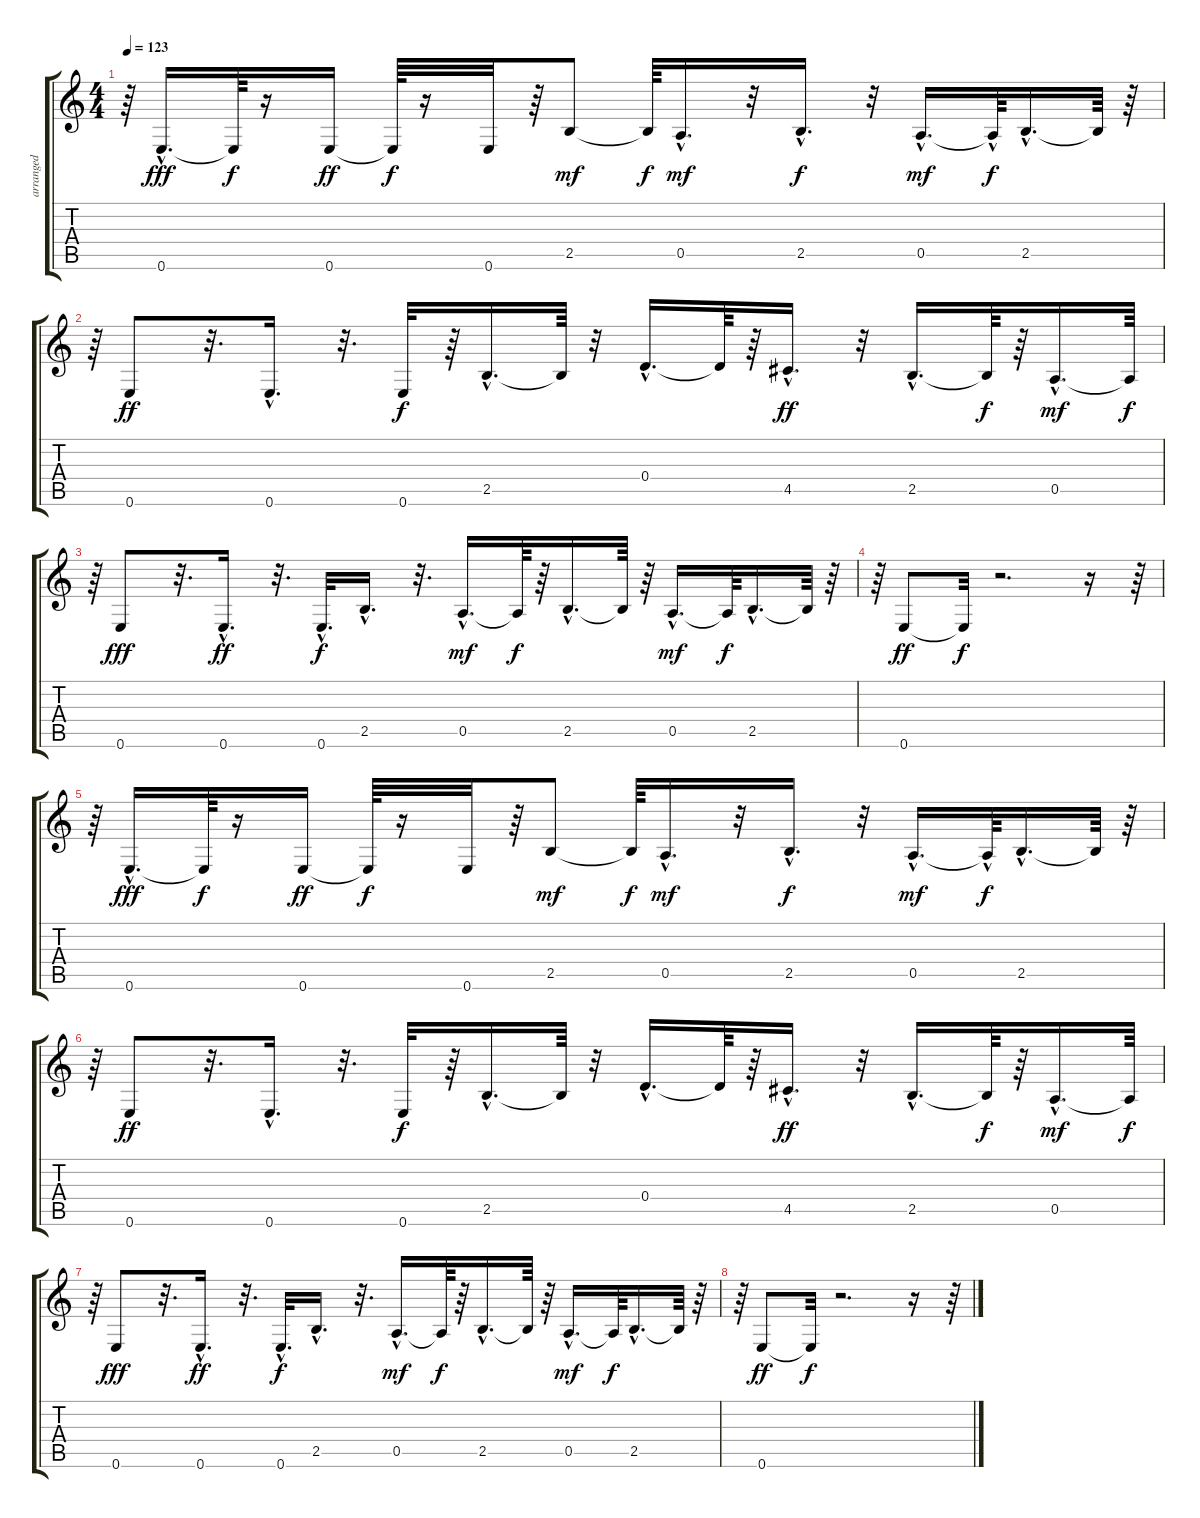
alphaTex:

\track ("arranged" "arranged") {instrument electricguitarclean}
\staff {score tabs}
\tuning (E4 B3 G3 D3 A2 E2) {hide}
\ts (4 4)
\tempo 123
\clef g2
\ks c
r.64{dy fff instrument electricguitarclean} 0.6{hac}.16{d} 0.6{t}.64{dy f} r.16 0.6.16{dy ff} 0.6{t}.64{dy f} r.16 0.6.32 r.64 2.5.8{dy mf} 2.5{t}.64{dy f} 0.5{hac}.16{d dy mf} r.32 2.5{hac}.16{d dy f} r.32 0.5{hac}.16{d dy mf} 0.5{hac t}.64{dy f} 2.5{hac}.16{d} 2.5{t}.64 r.64 |
r.64 0.6.8{dy ff} r.32{d} 0.6{hac}.16{d} r.32{d} 0.6.32{dy f} r.64 2.5{hac}.16{d} 2.5{t}.64 r.32 0.4{hac}.16{d} 0.4{t}.64 r.64 4.5{hac}.16{d dy ff} r.32 2.5{hac}.16{d} 2.5{t}.64{dy f} r.64 0.5{hac}.16{d dy mf} 0.5{t}.64{dy f} |
r.64 0.6.8{dy fff} r.32{d} 0.6{hac}.16{d dy ff} r.32{d} 0.6{hac}.32{d dy f} 2.5{hac}.16{d} r.32{d} 0.5{hac}.16{d dy mf} 0.5{t}.64{dy f} r.64 2.5{hac}.16{d} 2.5{t}.64 r.64 0.5{hac}.16{d dy mf} 0.5{t}.64{dy f} 2.5{hac}.16{d} 2.5{t}.64 r.64 |
r.64 0.6.8{dy ff} 0.6{t}.32{dy f} r.2{d} r.16 r.64 |
r.64 0.6{hac}.16{d dy fff} 0.6{t}.64{dy f} r.16 0.6.16{dy ff} 0.6{t}.64{dy f} r.16 0.6.32 r.64 2.5.8{dy mf} 2.5{t}.64{dy f} 0.5{hac}.16{d dy mf} r.32 2.5{hac}.16{d dy f} r.32 0.5{hac}.16{d dy mf} 0.5{hac t}.64{dy f} 2.5{hac}.16{d} 2.5{t}.64 r.64 |
r.64 0.6.8{dy ff} r.32{d} 0.6{hac}.16{d} r.32{d} 0.6.32{dy f} r.64 2.5{hac}.16{d} 2.5{t}.64 r.32 0.4{hac}.16{d} 0.4{t}.64 r.64 4.5{hac}.16{d dy ff} r.32 2.5{hac}.16{d} 2.5{t}.64{dy f} r.64 0.5{hac}.16{d dy mf} 0.5{t}.64{dy f} |
r.64 0.6.8{dy fff} r.32{d} 0.6{hac}.16{d dy ff} r.32{d} 0.6{hac}.32{d dy f} 2.5{hac}.16{d} r.32{d} 0.5{hac}.16{d dy mf} 0.5{t}.64{dy f} r.64 2.5{hac}.16{d} 2.5{t}.64 r.64 0.5{hac}.16{d dy mf} 0.5{t}.64{dy f} 2.5{hac}.16{d} 2.5{t}.64 r.64 |
r.64 0.6.8{dy ff} 0.6{t}.32{dy f} r.2{d} r.16 r.64
